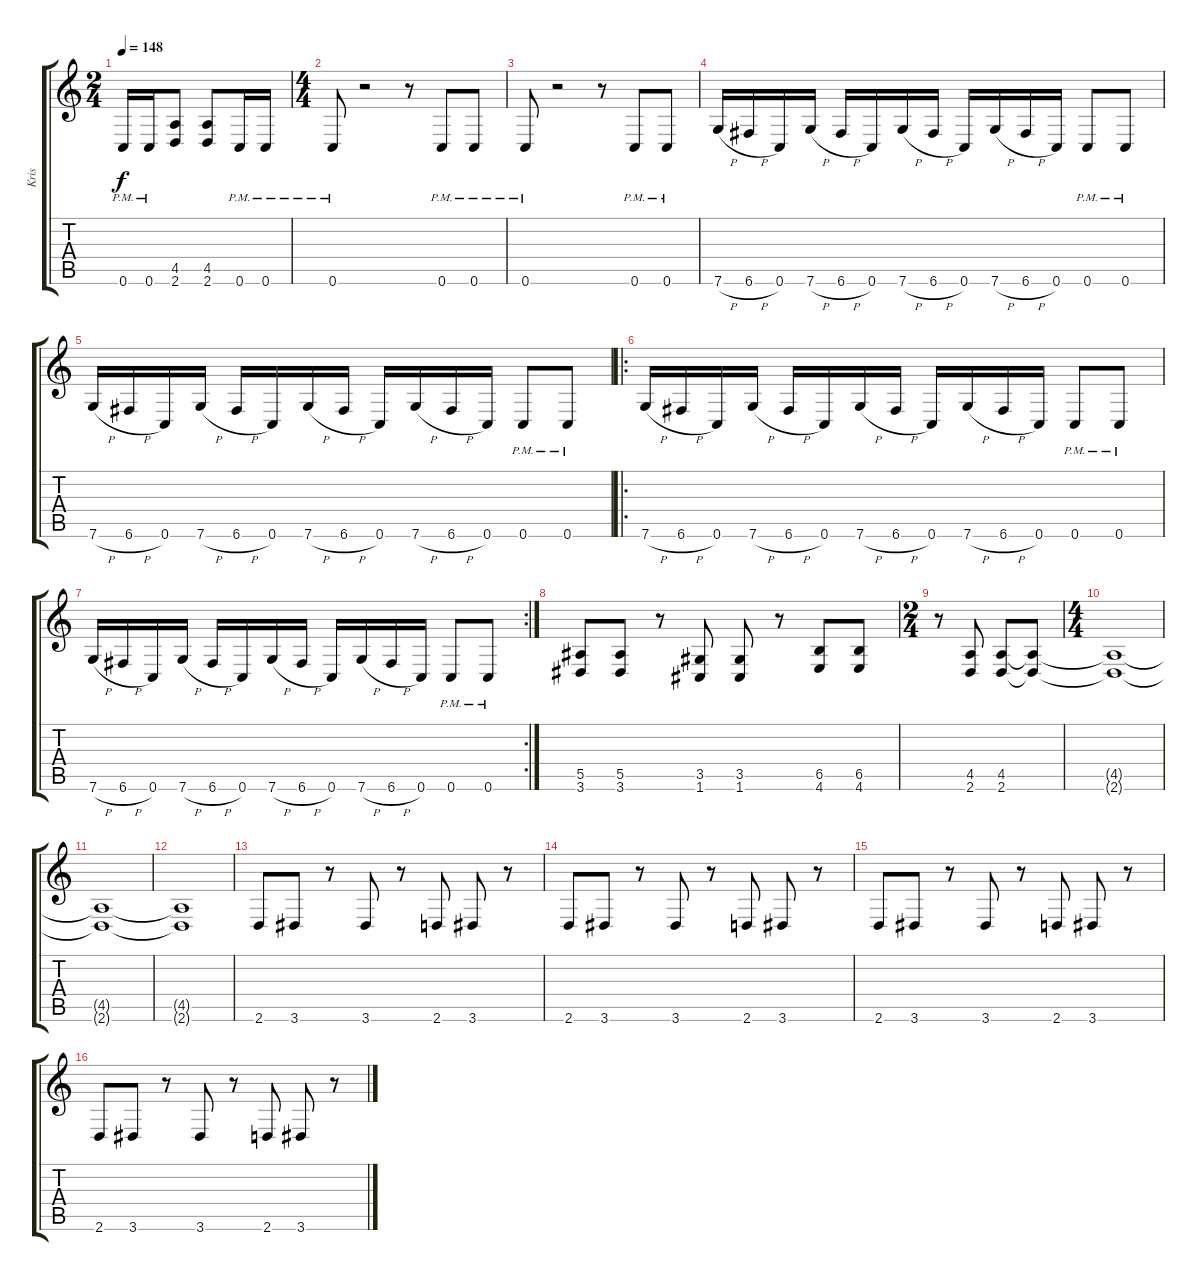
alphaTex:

\track ("Kris" "Kris") {instrument distortionguitar}
\staff {score tabs}
\tuning (C4 G3 Eb3 Bb2 F2 C2) {hide}
\ts (2 4)
\tempo 148
\clef g2
\ks c
0.6{pm}.16{dy f} 0.6{pm}.16 (4.5 2.6).8 (4.5 2.6).8 0.6{pm}.16 0.6{pm}.16 |
\ts (4 4)
0.6{pm}.8 r.2 r.8 0.6{pm}.8 0.6{pm}.8 |
0.6{pm}.8 r.2 r.8 0.6{pm}.8 0.6{pm}.8 |
7.6{h}.16 6.6{h}.16 0.6.16 7.6{h}.16 6.6{h}.16 0.6.16 7.6{h}.16 6.6{h}.16 0.6.16 7.6{h}.16 6.6{h}.16 0.6.16 0.6{pm}.8 0.6{pm}.8 |
7.6{h}.16 6.6{h}.16 0.6.16 7.6{h}.16 6.6{h}.16 0.6.16 7.6{h}.16 6.6{h}.16 0.6.16 7.6{h}.16 6.6{h}.16 0.6.16 0.6{pm}.8 0.6{pm}.8 |
\ro
7.6{h}.16 6.6{h}.16 0.6.16 7.6{h}.16 6.6{h}.16 0.6.16 7.6{h}.16 6.6{h}.16 0.6.16 7.6{h}.16 6.6{h}.16 0.6.16 0.6{pm}.8 0.6{pm}.8 |
\rc 2
7.6{h}.16 6.6{h}.16 0.6.16 7.6{h}.16 6.6{h}.16 0.6.16 7.6{h}.16 6.6{h}.16 0.6.16 7.6{h}.16 6.6{h}.16 0.6.16 0.6{pm}.8 0.6{pm}.8 |
(5.5 3.6).8 (5.5 3.6).8 r.8 (3.5 1.6).8 (3.5 1.6).8 r.8 (6.5 4.6).8 (6.5 4.6).8 |
\ts (2 4)
r.8 (4.5 2.6).8 (4.5 2.6).8 (4.5{t} 2.6{t}).8 |
\ts (4 4)
(4.5{t} 2.6{t}).1 |
(4.5{t} 2.6{t}).1 |
(4.5{t} 2.6{t}).1 |
2.6.8 3.6.8 r.8 3.6.8 r.8 2.6.8 3.6.8 r.8 |
2.6.8 3.6.8 r.8 3.6.8 r.8 2.6.8 3.6.8 r.8 |
2.6.8 3.6.8 r.8 3.6.8 r.8 2.6.8 3.6.8 r.8 |
2.6.8 3.6.8 r.8 3.6.8 r.8 2.6.8 3.6.8 r.8
